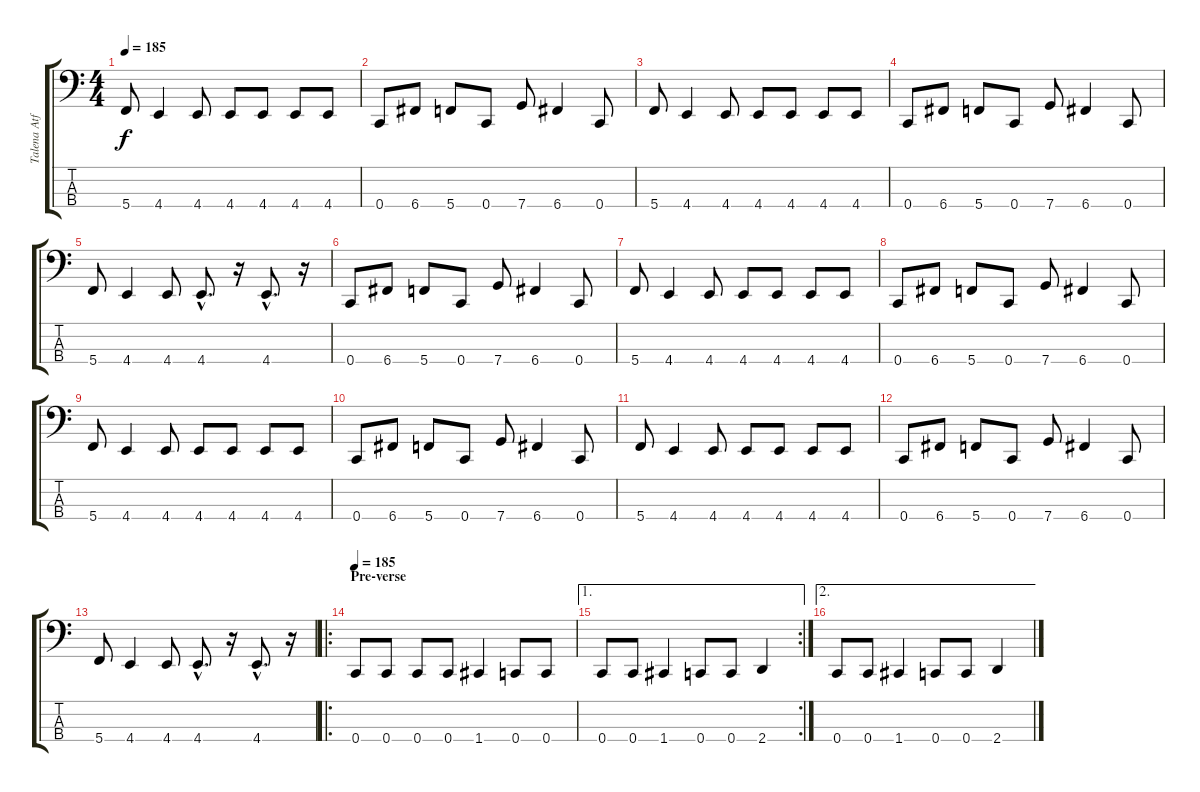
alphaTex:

\track ("Talena Atfield - Bass" "Talena Atf") {instrument electricbasspick}
\staff {score tabs}
\tuning (F2 C2 G1 C1) {hide}
\ts (4 4)
\tempo 185
\clef f4
\ks c
5.4.8{dy f} 4.4.4 4.4.8 4.4.8 4.4.8 4.4.8 4.4.8 |
0.4.8 6.4.8 5.4.8 0.4.8 7.4.8 6.4.4 0.4.8 |
5.4.8 4.4.4 4.4.8 4.4.8 4.4.8 4.4.8 4.4.8 |
0.4.8 6.4.8 5.4.8 0.4.8 7.4.8 6.4.4 0.4.8 |
5.4.8 4.4.4 4.4.8 4.4{hac}.8{d} r.16 4.4{hac}.8{d} r.16 |
0.4.8 6.4.8 5.4.8 0.4.8 7.4.8 6.4.4 0.4.8 |
5.4.8 4.4.4 4.4.8 4.4.8 4.4.8 4.4.8 4.4.8 |
0.4.8 6.4.8 5.4.8 0.4.8 7.4.8 6.4.4 0.4.8 |
5.4.8 4.4.4 4.4.8 4.4.8 4.4.8 4.4.8 4.4.8 |
0.4.8 6.4.8 5.4.8 0.4.8 7.4.8 6.4.4 0.4.8 |
5.4.8 4.4.4 4.4.8 4.4.8 4.4.8 4.4.8 4.4.8 |
0.4.8 6.4.8 5.4.8 0.4.8 7.4.8 6.4.4 0.4.8 |
5.4.8 4.4.4 4.4.8 4.4{hac}.8{d} r.16 4.4{hac}.8{d} r.16 |
\ro
\section ("" "Pre-verse")
\tempo 185
0.4.8{volume 16 balance 8 instrument electricbasspick} 0.4.8 0.4.8 0.4.8 1.4.4 0.4.8 0.4.8 |
\ae 1
\rc 2
0.4.8 0.4.8 1.4.4 0.4.8 0.4.8 2.4.4 |
\ae 2
0.4.8 0.4.8 1.4.4 0.4.8 0.4.8 2.4.4
